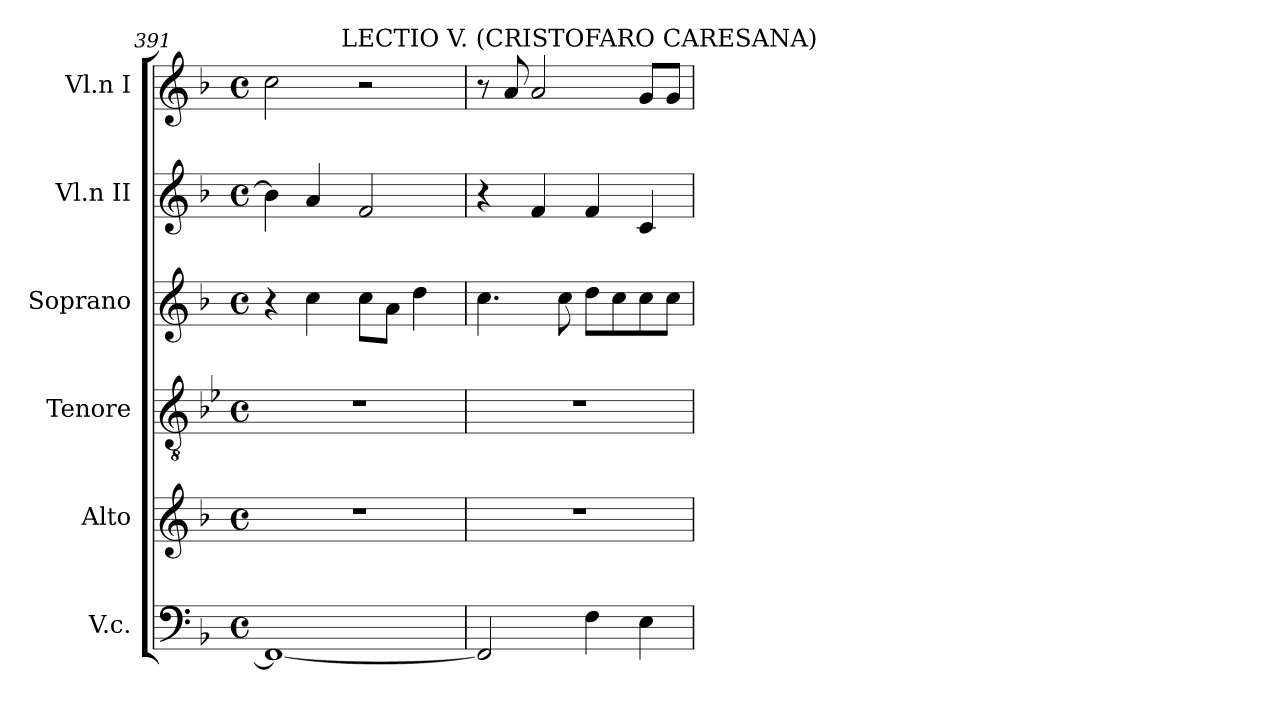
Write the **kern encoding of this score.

**kern	**kern	**kern	**kern	**kern	**kern
*part6	*part5	*part4	*part3	*part2	*part1
*staff6	*staff5	*staff4	*staff3	*staff2	*staff1
*I"V.c.	*I"Alto	*I"Tenore	*I"Soprano	*I"Vl.n II	*I"Vl.n I
*I'V.c.	*I'Alto	*I'Tenore	*I'Soprano	*I'Vl.n II	*I'Vl.n I
*clefF4	*clefG2	*clefGv2	*clefG2	*clefG2	*clefG2
*k[b-]	*k[b-]	*k[b-e-]	*k[b-]	*k[b-]	*k[b-]
*F:	*F:	*B-:	*F:	*F:	*F:
*M4/4	*M4/4	*M4/4	*M4/4	*M4/4	*M4/4
*met(c)	*met(c)	*met(c)	*met(c)	*met(c)	*met(c)
=391	=391	=391	=391	=391	=391
*	*	*	*	*	*^
1FF_	1r	1r	4r	4b-\]	2cc\	4..ryy
.	.	.	4cc\	4a/	.	.
!	!	!	!	!	!	!LO:TX:a:t=LECTIO V. (CRISTOFARO CARESANA)
.	.	.	.	.	.	2ryy
.	.	.	8cc\L	2f/	2r	.
.	.	.	8a\J	.	.	.
.	.	.	4dd\	.	.	.
.	.	.	.	.	.	16ryy
*	*	*	*	*	*v	*v
=392	=392	=392	=392	=392	=392
2FF/]	1r	1r	4.cc\	4r	8r
.	.	.	.	.	8a/
.	.	.	.	4f/	2a/
.	.	.	8cc\	.	.
4F\	.	.	8dd\L	4f/	.
.	.	.	8cc\	.	.
4E\	.	.	8cc\	4c/	8g/L
.	.	.	8cc\J	.	8g/J
=	=	=	=	=	=
*-	*-	*-	*-	*-	*-
